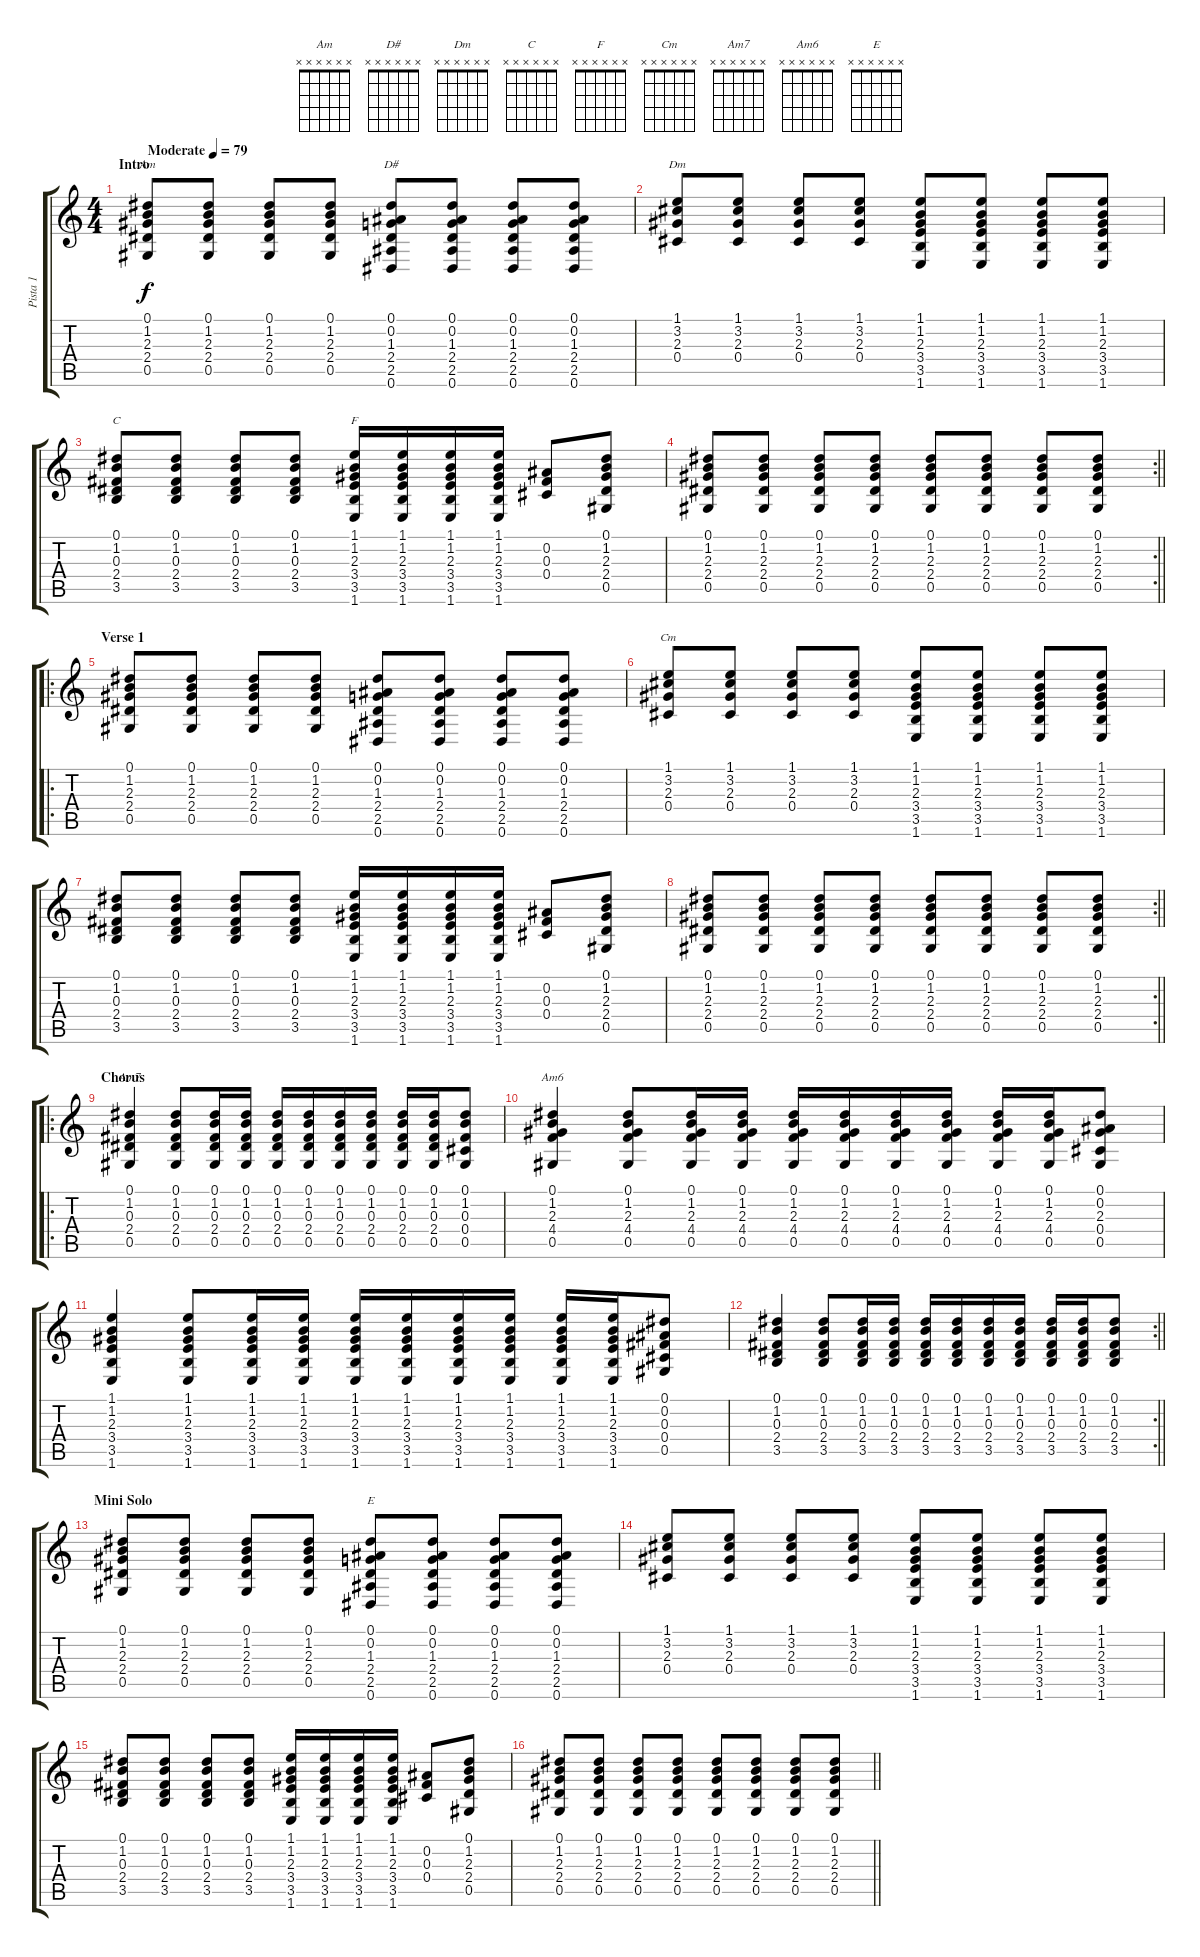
\track ("Pista 1" "Pista 1") {instrument acousticguitarsteel}
\staff {score tabs}
\tuning (Eb4 Bb3 Gb3 Db3 Ab2 Eb2) {hide}
\chord ("Am" x x x x x x)
\chord ("D#" x x x x x x)
\chord ("Dm" x x x x x x)
\chord ("C" x x x x x x)
\chord ("F" x x x x x x)
\chord ("Cm" x x x x x x)
\chord ("Am7" x x x x x x)
\chord ("Am6" x x x x x x)
\chord ("E" x x x x x x)
\ts (4 4)
\section ("" "Intro")
\tempo (79 "Moderate")
\clef g2
\ks c
(0.1 1.2 2.3 2.4 0.5).8{ch "Am" dy f instrument acousticguitarsteel} (0.1 1.2 2.3 2.4 0.5).8 (0.1 1.2 2.3 2.4 0.5).8 (0.1 1.2 2.3 2.4 0.5).8 (0.1 0.2 1.3 2.4 2.5 0.6).8{ch "D#"} (0.1 0.2 1.3 2.4 2.5 0.6).8 (0.1 0.2 1.3 2.4 2.5 0.6).8 (0.1 0.2 1.3 2.4 2.5 0.6).8 |
(1.1 3.2 2.3 0.4).8{ch "Dm"} (1.1 3.2 2.3 0.4).8 (1.1 3.2 2.3 0.4).8 (1.1 3.2 2.3 0.4).8 (1.1 1.2 2.3 3.4 3.5 1.6).8 (1.1 1.2 2.3 3.4 3.5 1.6).8 (1.1 1.2 2.3 3.4 3.5 1.6).8 (1.1 1.2 2.3 3.4 3.5 1.6).8 |
(0.1 1.2 0.3 2.4 3.5).8{ch "C"} (0.1 1.2 0.3 2.4 3.5).8 (0.1 1.2 0.3 2.4 3.5).8 (0.1 1.2 0.3 2.4 3.5).8 (1.1 1.2 2.3 3.4 3.5 1.6).16{ch "F"} (1.1 1.2 2.3 3.4 3.5 1.6).16 (1.1 1.2 2.3 3.4 3.5 1.6).16 (1.1 1.2 2.3 3.4 3.5 1.6).16 (0.2 0.3 0.4).8 (0.1 1.2 2.3 2.4 0.5).8 |
\rc 2
\barLineRight lightlight
(0.1 1.2 2.3 2.4 0.5).8 (0.1 1.2 2.3 2.4 0.5).8 (0.1 1.2 2.3 2.4 0.5).8 (0.1 1.2 2.3 2.4 0.5).8 (0.1 1.2 2.3 2.4 0.5).8 (0.1 1.2 2.3 2.4 0.5).8 (0.1 1.2 2.3 2.4 0.5).8 (0.1 1.2 2.3 2.4 0.5).8 |
\ro
\section ("" "Verse 1")
(0.1 1.2 2.3 2.4 0.5).8 (0.1 1.2 2.3 2.4 0.5).8 (0.1 1.2 2.3 2.4 0.5).8 (0.1 1.2 2.3 2.4 0.5).8 (0.1 0.2 1.3 2.4 2.5 0.6).8 (0.1 0.2 1.3 2.4 2.5 0.6).8 (0.1 0.2 1.3 2.4 2.5 0.6).8 (0.1 0.2 1.3 2.4 2.5 0.6).8 |
(1.1 3.2 2.3 0.4).8{ch "Cm"} (1.1 3.2 2.3 0.4).8 (1.1 3.2 2.3 0.4).8 (1.1 3.2 2.3 0.4).8 (1.1 1.2 2.3 3.4 3.5 1.6).8 (1.1 1.2 2.3 3.4 3.5 1.6).8 (1.1 1.2 2.3 3.4 3.5 1.6).8 (1.1 1.2 2.3 3.4 3.5 1.6).8 |
(0.1 1.2 0.3 2.4 3.5).8 (0.1 1.2 0.3 2.4 3.5).8 (0.1 1.2 0.3 2.4 3.5).8 (0.1 1.2 0.3 2.4 3.5).8 (1.1 1.2 2.3 3.4 3.5 1.6).16 (1.1 1.2 2.3 3.4 3.5 1.6).16 (1.1 1.2 2.3 3.4 3.5 1.6).16 (1.1 1.2 2.3 3.4 3.5 1.6).16 (0.2 0.3 0.4).8 (0.1 1.2 2.3 2.4 0.5).8 |
\rc 2
\barLineRight lightlight
(0.1 1.2 2.3 2.4 0.5).8 (0.1 1.2 2.3 2.4 0.5).8 (0.1 1.2 2.3 2.4 0.5).8 (0.1 1.2 2.3 2.4 0.5).8 (0.1 1.2 2.3 2.4 0.5).8 (0.1 1.2 2.3 2.4 0.5).8 (0.1 1.2 2.3 2.4 0.5).8 (0.1 1.2 2.3 2.4 0.5).8 |
\ro
\section ("" "Chorus")
(0.1 1.2 0.3 2.4 0.5).4{ch "Am7"} (0.1 1.2 0.3 2.4 0.5).8 (0.1 1.2 0.3 2.4 0.5).16 (0.1 1.2 0.3 2.4 0.5).16 (0.1 1.2 0.3 2.4 0.5).16 (0.1 1.2 0.3 2.4 0.5).16 (0.1 1.2 0.3 2.4 0.5).16 (0.1 1.2 0.3 2.4 0.5).16 (0.1 1.2 0.3 2.4 0.5).16 (0.1 1.2 0.3 2.4 0.5).16 (0.1 1.2 0.3 0.4 0.5).8 |
(0.1 1.2 2.3 4.4 0.5).4{ch "Am6"} (0.1 1.2 2.3 4.4 0.5).8 (0.1 1.2 2.3 4.4 0.5).16 (0.1 1.2 2.3 4.4 0.5).16 (0.1 1.2 2.3 4.4 0.5).16 (0.1 1.2 2.3 4.4 0.5).16 (0.1 1.2 2.3 4.4 0.5).16 (0.1 1.2 2.3 4.4 0.5).16 (0.1 1.2 2.3 4.4 0.5).16 (0.1 1.2 2.3 4.4 0.5).16 (0.1 0.2 2.3 0.4 0.5).8 |
(1.1 1.2 2.3 3.4 3.5 1.6).4 (1.1 1.2 2.3 3.4 3.5 1.6).8 (1.1 1.2 2.3 3.4 3.5 1.6).16 (1.1 1.2 2.3 3.4 3.5 1.6).16 (1.1 1.2 2.3 3.4 3.5 1.6).16 (1.1 1.2 2.3 3.4 3.5 1.6).16 (1.1 1.2 2.3 3.4 3.5 1.6).16 (1.1 1.2 2.3 3.4 3.5 1.6).16 (1.1 1.2 2.3 3.4 3.5 1.6).16 (1.1 1.2 2.3 3.4 3.5 1.6).16 (0.1 0.2 0.3 0.4 0.5).8 |
\rc 2
\barLineRight lightlight
(0.1 1.2 0.3 2.4 3.5).4 (0.1 1.2 0.3 2.4 3.5).8 (0.1 1.2 0.3 2.4 3.5).16 (0.1 1.2 0.3 2.4 3.5).16 (0.1 1.2 0.3 2.4 3.5).16 (0.1 1.2 0.3 2.4 3.5).16 (0.1 1.2 0.3 2.4 3.5).16 (0.1 1.2 0.3 2.4 3.5).16 (0.1 1.2 0.3 2.4 3.5).16 (0.1 1.2 0.3 2.4 3.5).16 (0.1 1.2 0.3 2.4 3.5).8 |
\section ("" "Mini Solo")
(0.1 1.2 2.3 2.4 0.5).8 (0.1 1.2 2.3 2.4 0.5).8 (0.1 1.2 2.3 2.4 0.5).8 (0.1 1.2 2.3 2.4 0.5).8 (0.1 0.2 1.3 2.4 2.5 0.6).8{ch "E"} (0.1 0.2 1.3 2.4 2.5 0.6).8 (0.1 0.2 1.3 2.4 2.5 0.6).8 (0.1 0.2 1.3 2.4 2.5 0.6).8 |
(1.1 3.2 2.3 0.4).8 (1.1 3.2 2.3 0.4).8 (1.1 3.2 2.3 0.4).8 (1.1 3.2 2.3 0.4).8 (1.1 1.2 2.3 3.4 3.5 1.6).8 (1.1 1.2 2.3 3.4 3.5 1.6).8 (1.1 1.2 2.3 3.4 3.5 1.6).8 (1.1 1.2 2.3 3.4 3.5 1.6).8 |
(0.1 1.2 0.3 2.4 3.5).8 (0.1 1.2 0.3 2.4 3.5).8 (0.1 1.2 0.3 2.4 3.5).8 (0.1 1.2 0.3 2.4 3.5).8 (1.1 1.2 2.3 3.4 3.5 1.6).16 (1.1 1.2 2.3 3.4 3.5 1.6).16 (1.1 1.2 2.3 3.4 3.5 1.6).16 (1.1 1.2 2.3 3.4 3.5 1.6).16 (0.2 0.3 0.4).8 (0.1 1.2 2.3 2.4 0.5).8 |
\barLineRight lightlight
(0.1 1.2 2.3 2.4 0.5).8 (0.1 1.2 2.3 2.4 0.5).8 (0.1 1.2 2.3 2.4 0.5).8 (0.1 1.2 2.3 2.4 0.5).8 (0.1 1.2 2.3 2.4 0.5).8 (0.1 1.2 2.3 2.4 0.5).8 (0.1 1.2 2.3 2.4 0.5).8 (0.1 1.2 2.3 2.4 0.5).8
